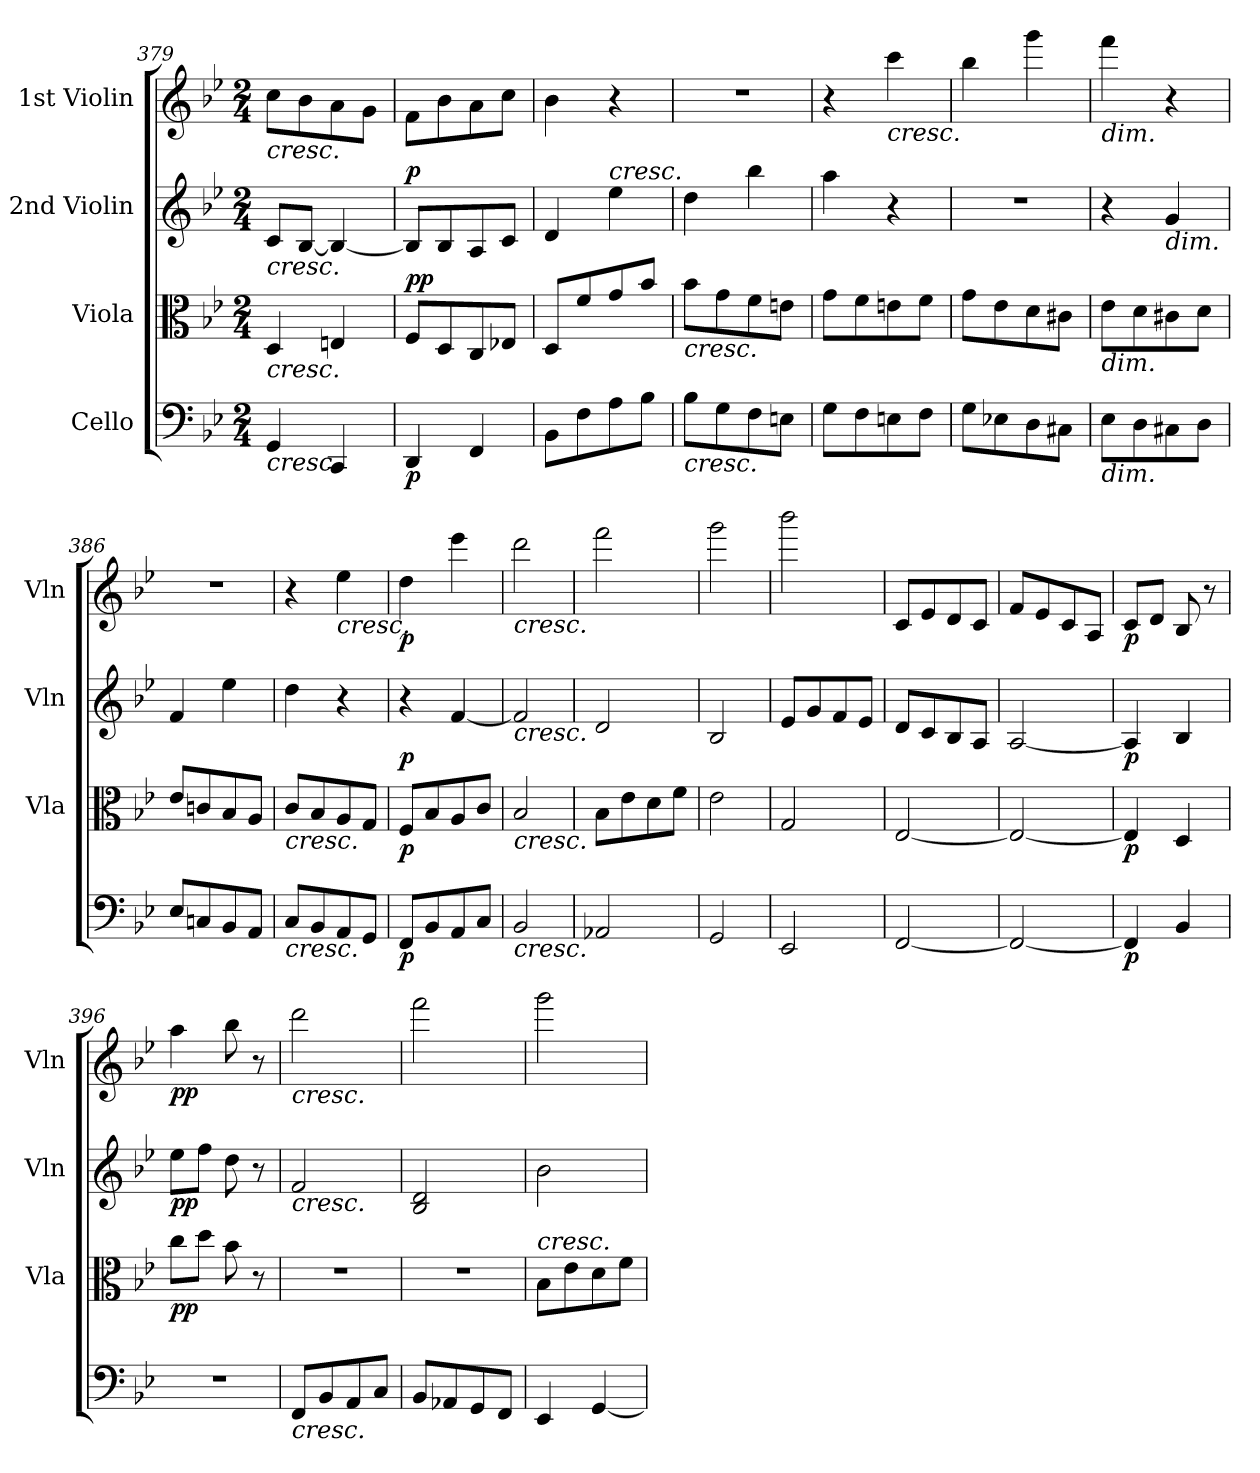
**kern	**dynam	**kern	**dynam	**kern	**dynam	**kern	**dynam
*part4	*part4	*part3	*part3	*part2	*part2	*part1	*part1
*staff4	*staff4	*staff3	*staff3	*staff2	*staff2	*staff1	*staff1
*I"Cello	*	*I"Viola	*	*I"2nd Violin	*	*I"1st Violin	*
*	*	*I'Vla	*	*I'Vln	*	*I'Vln	*
*clefF4	*	*clefC3	*	*clefG2	*	*clefG2	*
*k[b-e-]	*	*k[b-e-]	*	*k[b-e-]	*	*k[b-e-]	*
*B-:	*	*B-:	*	*B-:	*	*B-:	*
*M2/4	*	*M2/4	*	*M2/4	*	*M2/4	*
=379	=379	=379	=379	=379	=379	=379	=379
!	!	!	!	!	!	!LO:TX:b:i:t=cresc.	!
!	!	!	!	!LO:TX:b:i:t=cresc.	!	!	!
!	!	!LO:TX:b:i:t=cresc.	!	!	!	!	!
!LO:TX:b:i:t=cresc.	!	!	!	!	!	!	!
4GG/	.	4D/	.	8c/L	.	8cc\L	.
.	.	.	.	[8B-/J	.	8b-\	.
4CC/	.	4En/	.	4B-/_	.	8a\	.
.	.	.	.	.	.	8g\J	.
=380	=380	=380	=380	=380	=380	=380	=380
!	!LO:DY:b	!	!LO:DY:b	!	!	!	!
!	!	!	!LO:DY:n=1:a	!	!LO:DY:a	!	!
4DD/	p	8F/L	p p	8B-/L]	p	8f\L	.
.	.	8D/	.	8B-/	.	8b-\	.
4FF/	.	8C/	.	8A/	.	8a\	.
.	.	8E-X/J	.	8c/J	.	8cc\J	.
=381	=381	=381	=381	=381	=381	=381	=381
8BB-\L	.	8D/L	.	4d/	.	4b-\	.
8F\	.	8f/	.	.	.	.	.
!	!	!	!	!LO:TX:a:i:t=cresc.	!	!	!
8A\	.	8g/	.	4ee-\	.	4r	.
8B-\J	.	8b-/J	.	.	.	.	.
=382	=382	=382	=382	=382	=382	=382	=382
!	!	!LO:TX:b:i:t=cresc.	!	!	!	!	!
!LO:TX:b:i:t=cresc.	!	!	!	!	!	!	!
8B-\L	.	8b-\L	.	4dd\	.	2r	.
8G\	.	8g\	.	.	.	.	.
8F\	.	8f\	.	4bb-\	.	.	.
8En\J	.	8en\J	.	.	.	.	.
=383	=383	=383	=383	=383	=383	=383	=383
8G\L	.	8g\L	.	4aa\	.	4r	.
8F\	.	8f\	.	.	.	.	.
!	!	!	!	!	!	!LO:TX:b:i:t=cresc.	!
8En\	.	8en\	.	4r	.	4ccc\	.
8F\J	.	8f\J	.	.	.	.	.
=384	=384	=384	=384	=384	=384	=384	=384
8G\L	.	8g\L	.	2r	.	4bb-\	.
8E-X\	.	8e-\	.	.	.	.	.
8D\	.	8d\	.	.	.	4ggg\	.
8C#X\J	.	8c#X\J	.	.	.	.	.
=385	=385	=385	=385	=385	=385	=385	=385
!	!	!	!	!	!	!LO:TX:b:i:t=dim.	!
!	!	!LO:TX:b:i:t=dim.	!	!	!	!	!
!LO:TX:b:i:t=dim.	!	!	!	!	!	!	!
8E-\L	.	8e-\L	.	4r	.	4fff\	.
8D\	.	8d\	.	.	.	.	.
!	!	!	!	!LO:TX:b:i:t=dim.	!	!	!
8C#X\	.	8c#X\	.	4g/	.	4r	.
8D\J	.	8d\J	.	.	.	.	.
!!LO:LB:g=z
=386	=386	=386	=386	=386	=386	=386	=386
8E-/L	.	8e-/L	.	4f/	.	2r	.
8Cn/	.	8cn/	.	.	.	.	.
8BB-/	.	8B-/	.	4ee-\	.	.	.
8AA/J	.	8A/J	.	.	.	.	.
!!LO:PB:g=z
=387	=387	=387	=387	=387	=387	=387	=387
!	!	!LO:TX:b:i:t=cresc.	!	!	!	!	!
!LO:TX:b:i:t=cresc.	!	!	!	!	!	!	!
8C/L	.	8c/L	.	4dd\	.	4r	.
8BB-/	.	8B-/	.	.	.	.	.
!	!	!	!	!	!	!LO:TX:b:i:t=cresc.	!
8AA/	.	8A/	.	4r	.	4ee-\	.
8GG/J	.	8G/J	.	.	.	.	.
=388	=388	=388	=388	=388	=388	=388	=388
!	!LO:DY:b	!	!LO:DY:b	!	!LO:DY:b	!	!LO:DY:b
8FF/L	p	8F/L	p	4r	p	4dd\	p
8BB-/	.	8B-/	.	.	.	.	.
8AA/	.	8A/	.	[4f/	.	4eee-\	.
8C/J	.	8c/J	.	.	.	.	.
=389	=389	=389	=389	=389	=389	=389	=389
!	!	!	!	!	!	!LO:TX:b:i:t=cresc.	!
!	!	!	!	!LO:TX:b:i:t=cresc.	!	!	!
!	!	!LO:TX:b:i:t=cresc.	!	!	!	!	!
!LO:TX:b:i:t=cresc.	!	!	!	!	!	!	!
2BB-/	.	2B-/	.	2f/]	.	2ddd\	.
=390	=390	=390	=390	=390	=390	=390	=390
2AA-X/	.	8B-\L	.	2d/	.	2fff\	.
.	.	8e-\	.	.	.	.	.
.	.	8d\	.	.	.	.	.
.	.	8f\J	.	.	.	.	.
=391	=391	=391	=391	=391	=391	=391	=391
2GG/	.	2e-\	.	2B-/	.	2ggg\	.
=392	=392	=392	=392	=392	=392	=392	=392
2EE-/	.	2G/	.	8e-/L	.	2bbb-\	.
.	.	.	.	8g/	.	.	.
.	.	.	.	8f/	.	.	.
.	.	.	.	8e-/J	.	.	.
=393	=393	=393	=393	=393	=393	=393	=393
[2FF/	.	[2E-/	.	8d/L	.	8c/L	.
.	.	.	.	8c/	.	8e-/	.
.	.	.	.	8B-/	.	8d/	.
.	.	.	.	8A/J	.	8c/J	.
=394	=394	=394	=394	=394	=394	=394	=394
2FF/_	.	2E-/_	.	[2A/	.	8f/L	.
.	.	.	.	.	.	8e-/	.
.	.	.	.	.	.	8c/	.
.	.	.	.	.	.	8A/J	.
=395	=395	=395	=395	=395	=395	=395	=395
!	!LO:DY:b	!	!LO:DY:b	!	!LO:DY:b	!	!LO:DY:b
4FF/]	p	4E-/]	p	4A/]	p	8c/L	p
.	.	.	.	.	.	8d/J	.
4BB-/	.	4D/	.	4B-/	.	8B-/	.
.	.	.	.	.	.	8r	.
=396	=396	=396	=396	=396	=396	=396	=396
!	!	!	!LO:DY:b	!	!LO:DY:b	!	!LO:DY:b
2r	.	8cc\L	pp	8ee-\L	pp	4aa\	pp
.	.	8dd\J	.	8ff\J	.	.	.
.	.	8b-\	.	8dd\	.	8bb-\	.
.	.	8r	.	8r	.	8r	.
!!LO:PB:g=z
=397	=397	=397	=397	=397	=397	=397	=397
!	!	!	!	!	!	!LO:TX:b:i:t=cresc.	!
!	!	!	!	!LO:TX:b:i:t=cresc.	!	!	!
!LO:TX:b:i:t=cresc.	!	!	!	!	!	!	!
8FF/L	.	2r	.	2f/	.	2ddd\	.
8BB-/	.	.	.	.	.	.	.
8AA/	.	.	.	.	.	.	.
8C/J	.	.	.	.	.	.	.
=398	=398	=398	=398	=398	=398	=398	=398
8BB-/L	.	2r	.	2B-/ 2d/	.	2fff\	.
8AA-X/	.	.	.	.	.	.	.
8GG/	.	.	.	.	.	.	.
8FF/J	.	.	.	.	.	.	.
=399	=399	=399	=399	=399	=399	=399	=399
!	!	!LO:TX:a:i:t=cresc.	!	!	!	!	!
4EE-/	.	8B-\L	.	2b-\	.	2ggg\	.
.	.	8e-\	.	.	.	.	.
[4GG/	.	8d\	.	.	.	.	.
.	.	8f\J	.	.	.	.	.
=	=	=	=	=	=	=	=
*-	*-	*-	*-	*-	*-	*-	*-
